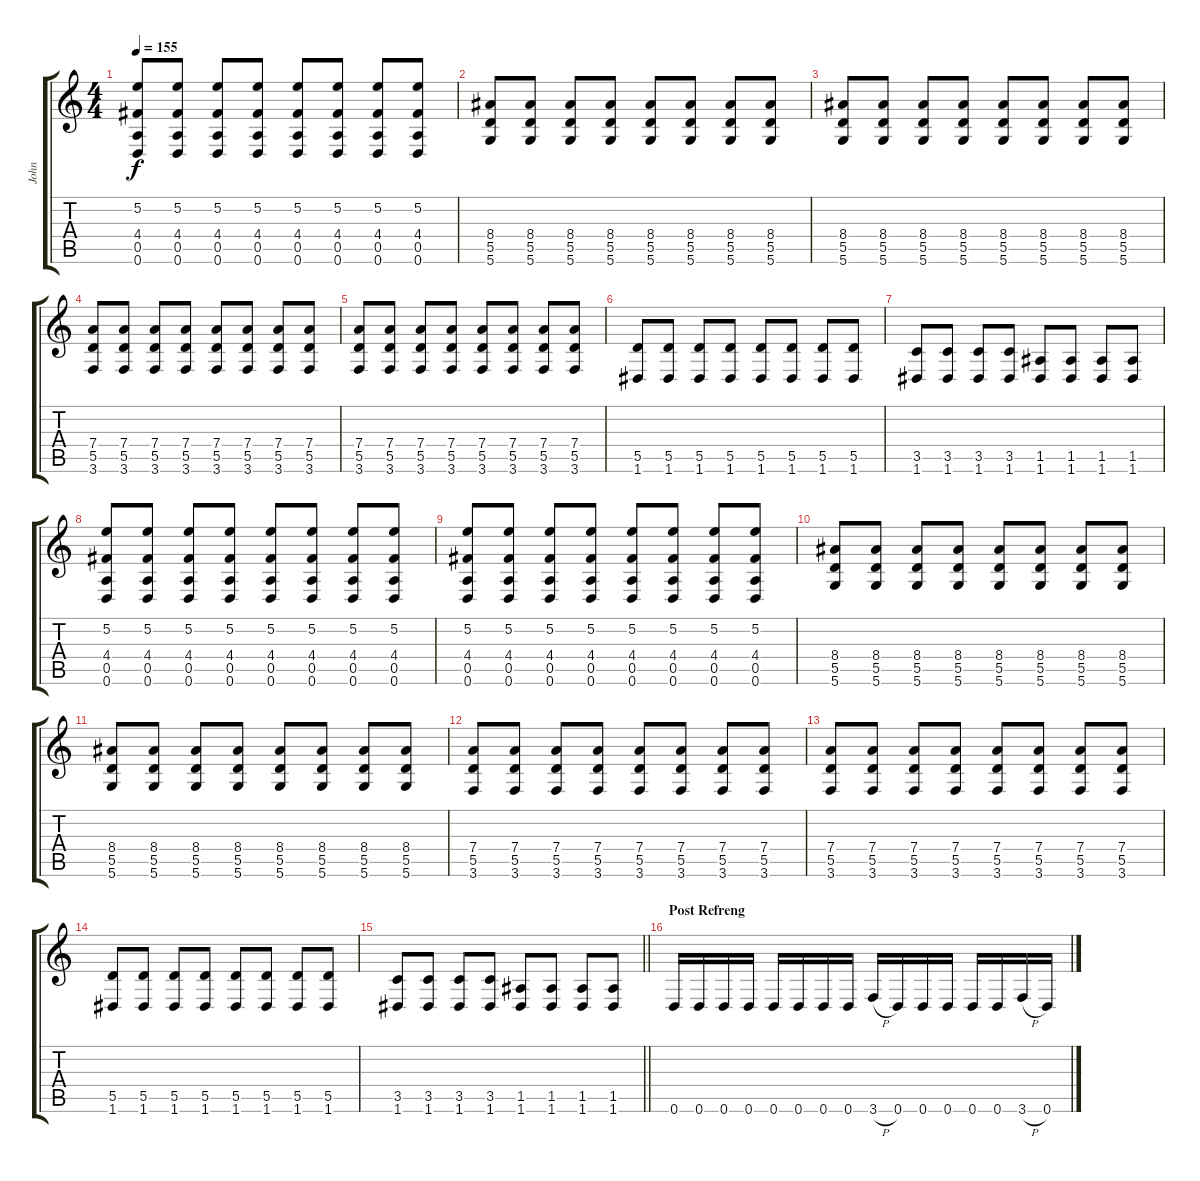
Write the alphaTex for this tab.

\track ("John" "John") {instrument overdrivenguitar}
\staff {score tabs}
\tuning (E4 B3 G3 D3 A2 D2) {hide}
\ts (4 4)
\tempo 155
\clef g2
\ks c
(5.2 4.4 0.5 0.6).8{dy f} (5.2 4.4 0.5 0.6).8 (5.2 4.4 0.5 0.6).8 (5.2 4.4 0.5 0.6).8 (5.2 4.4 0.5 0.6).8 (5.2 4.4 0.5 0.6).8 (5.2 4.4 0.5 0.6).8 (5.2 4.4 0.5 0.6).8 |
(8.4 5.5 5.6).8 (8.4 5.5 5.6).8 (8.4 5.5 5.6).8 (8.4 5.5 5.6).8 (8.4 5.5 5.6).8 (8.4 5.5 5.6).8 (8.4 5.5 5.6).8 (8.4 5.5 5.6).8 |
(8.4 5.5 5.6).8 (8.4 5.5 5.6).8 (8.4 5.5 5.6).8 (8.4 5.5 5.6).8 (8.4 5.5 5.6).8 (8.4 5.5 5.6).8 (8.4 5.5 5.6).8 (8.4 5.5 5.6).8 |
(7.4 5.5 3.6).8 (7.4 5.5 3.6).8 (7.4 5.5 3.6).8 (7.4 5.5 3.6).8 (7.4 5.5 3.6).8 (7.4 5.5 3.6).8 (7.4 5.5 3.6).8 (7.4 5.5 3.6).8 |
(7.4 5.5 3.6).8 (7.4 5.5 3.6).8 (7.4 5.5 3.6).8 (7.4 5.5 3.6).8 (7.4 5.5 3.6).8 (7.4 5.5 3.6).8 (7.4 5.5 3.6).8 (7.4 5.5 3.6).8 |
(5.5 1.6).8 (5.5 1.6).8 (5.5 1.6).8 (5.5 1.6).8 (5.5 1.6).8 (5.5 1.6).8 (5.5 1.6).8 (5.5 1.6).8 |
(3.5 1.6).8 (3.5 1.6).8 (3.5 1.6).8 (3.5 1.6).8 (1.5 1.6).8 (1.5 1.6).8 (1.5 1.6).8 (1.5 1.6).8 |
(5.2 4.4 0.5 0.6).8 (5.2 4.4 0.5 0.6).8 (5.2 4.4 0.5 0.6).8 (5.2 4.4 0.5 0.6).8 (5.2 4.4 0.5 0.6).8 (5.2 4.4 0.5 0.6).8 (5.2 4.4 0.5 0.6).8 (5.2 4.4 0.5 0.6).8 |
(5.2 4.4 0.5 0.6).8 (5.2 4.4 0.5 0.6).8 (5.2 4.4 0.5 0.6).8 (5.2 4.4 0.5 0.6).8 (5.2 4.4 0.5 0.6).8 (5.2 4.4 0.5 0.6).8 (5.2 4.4 0.5 0.6).8 (5.2 4.4 0.5 0.6).8 |
(8.4 5.5 5.6).8 (8.4 5.5 5.6).8 (8.4 5.5 5.6).8 (8.4 5.5 5.6).8 (8.4 5.5 5.6).8 (8.4 5.5 5.6).8 (8.4 5.5 5.6).8 (8.4 5.5 5.6).8 |
(8.4 5.5 5.6).8 (8.4 5.5 5.6).8 (8.4 5.5 5.6).8 (8.4 5.5 5.6).8 (8.4 5.5 5.6).8 (8.4 5.5 5.6).8 (8.4 5.5 5.6).8 (8.4 5.5 5.6).8 |
(7.4 5.5 3.6).8 (7.4 5.5 3.6).8 (7.4 5.5 3.6).8 (7.4 5.5 3.6).8 (7.4 5.5 3.6).8 (7.4 5.5 3.6).8 (7.4 5.5 3.6).8 (7.4 5.5 3.6).8 |
(7.4 5.5 3.6).8 (7.4 5.5 3.6).8 (7.4 5.5 3.6).8 (7.4 5.5 3.6).8 (7.4 5.5 3.6).8 (7.4 5.5 3.6).8 (7.4 5.5 3.6).8 (7.4 5.5 3.6).8 |
(5.5 1.6).8 (5.5 1.6).8 (5.5 1.6).8 (5.5 1.6).8 (5.5 1.6).8 (5.5 1.6).8 (5.5 1.6).8 (5.5 1.6).8 |
\barLineRight lightlight
(3.5 1.6).8 (3.5 1.6).8 (3.5 1.6).8 (3.5 1.6).8 (1.5 1.6).8 (1.5 1.6).8 (1.5 1.6).8 (1.5 1.6).8 |
\section ("" "Post Refreng")
0.6.16 0.6.16 0.6.16 0.6.16 0.6.16 0.6.16 0.6.16 0.6.16 3.6{h}.16 0.6.16 0.6.16 0.6.16 0.6.16 0.6.16 3.6{h}.16 0.6.16
